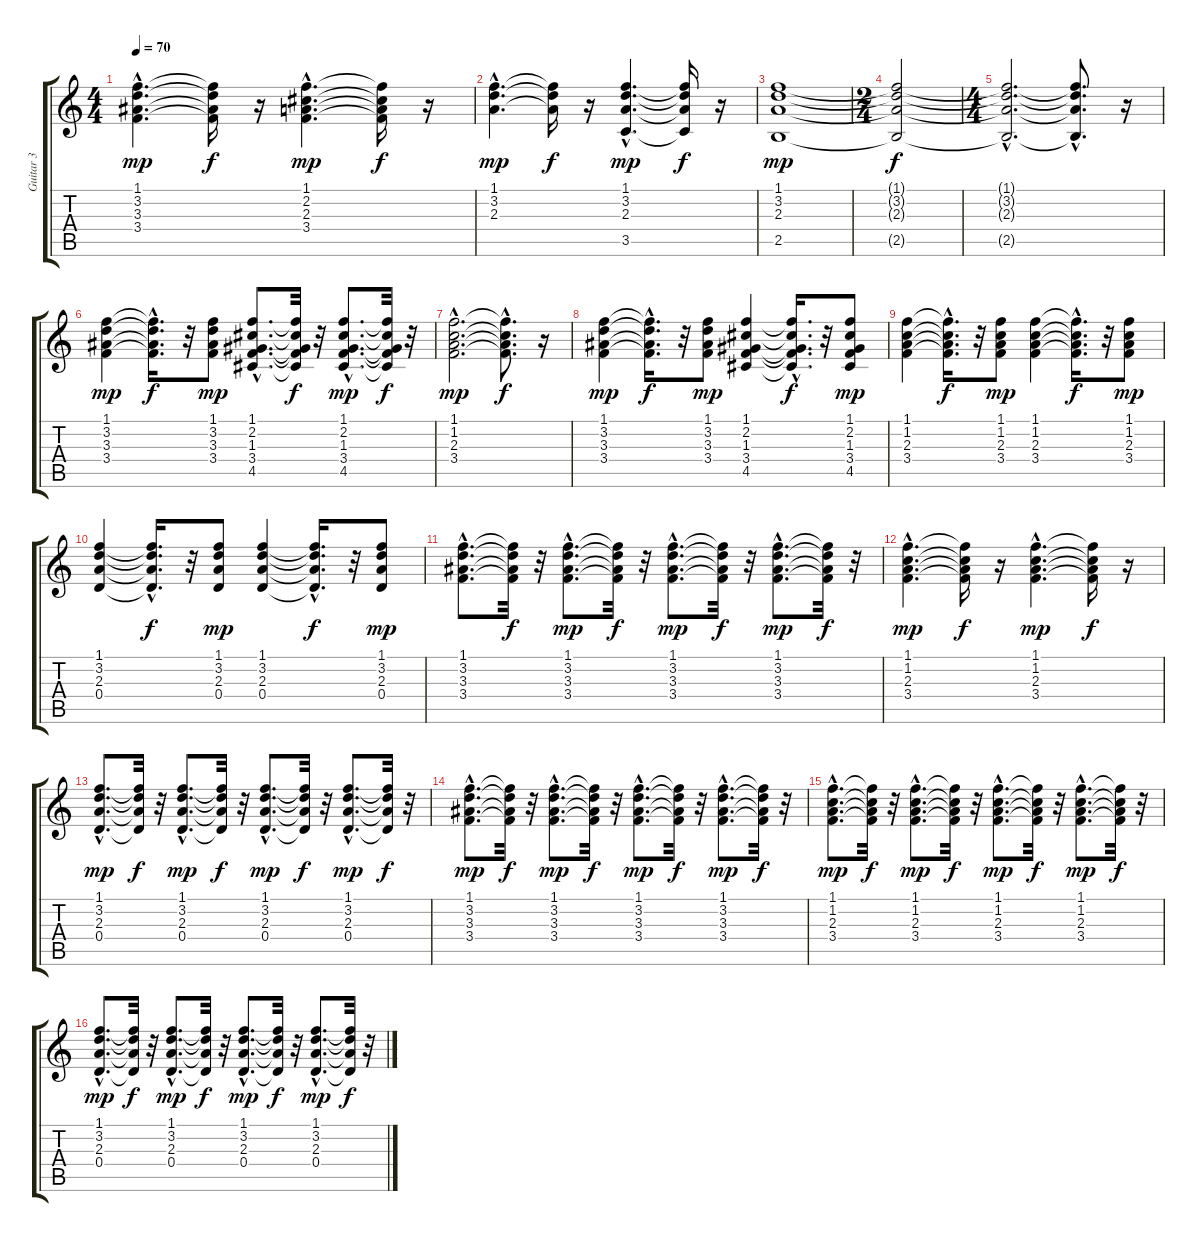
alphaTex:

\track ("Guitar 3" "Guitar 3") {instrument acousticguitarsteel}
\staff {score tabs}
\tuning (E4 B3 G3 D3 A2 E2) {hide}
\ts (4 4)
\tempo 70
\clef g2
\ks c
(1.1{hac} 3.2{hac} 3.3{hac} 3.4{hac}).4{d dy mp} (1.1{t} 3.2{t} 3.3{t} 3.4{t}).16{dy f} r.16 (1.1{hac} 2.2{hac} 2.3{hac} 3.4{hac}).4{d dy mp} (1.1{t} 2.2{t} 2.3{t} 3.4{t}).16{dy f} r.16 |
(1.1{hac} 3.2{hac} 2.3{hac}).4{d dy mp} (1.1{t} 3.2{t} 2.3{t}).16{dy f} r.16 (1.1{hac} 3.2{hac} 2.3{hac} 3.5{hac}).4{d dy mp} (1.1{t} 3.2{t} 2.3{t} 3.5{t}).16{dy f} r.16 |
(1.1 3.2 2.3 2.5).1{dy mp} |
\ts (2 4)
(1.1{t} 3.2{t} 2.3{t} 2.5{t}).2{dy f} |
\ts (4 4)
(1.1{hac t} 3.2{hac t} 2.3{hac t} 2.5{hac t}).2{d} (1.1{hac t} 3.2{hac t} 2.3{hac t} 2.5{hac t}).8{d} r.16 |
(1.1 3.2 3.3 3.4).4{dy mp instrument acousticgrandpiano} (1.1{hac t} 3.2{hac t} 3.3{hac t} 3.4{hac t}).16{d dy f} r.32 (1.1 3.2 3.3 3.4).8{dy mp} (1.1{hac} 2.2{hac} 1.3{hac} 3.4{hac} 4.5{hac}).8{d} (1.1{t} 2.2{t} 1.3{t} 3.4{t} 4.5{t}).32{dy f} r.32 (1.1{hac} 2.2{hac} 1.3{hac} 3.4{hac} 4.5{hac}).8{d dy mp} (1.1{t} 2.2{t} 1.3{t} 3.4{t} 4.5{t}).32{dy f} r.32 |
(1.1{hac} 1.2{hac} 2.3{hac} 3.4{hac}).2{d dy mp} (1.1{hac t} 1.2{hac t} 2.3{hac t} 3.4{hac t}).8{d dy f} r.16 |
(1.1 3.2 3.3 3.4).4{dy mp} (1.1{hac t} 3.2{hac t} 3.3{hac t} 3.4{hac t}).16{d dy f} r.32 (1.1 3.2 3.3 3.4).8{dy mp} (1.1 2.2 1.3 3.4 4.5).4 (1.1{hac t} 2.2{hac t} 1.3{hac t} 3.4{hac t} 4.5{hac t}).16{d dy f} r.32 (1.1 2.2 1.3 3.4 4.5).8{dy mp} |
(1.1 1.2 2.3 3.4).4 (1.1{hac t} 1.2{hac t} 2.3{hac t} 3.4{hac t}).16{d dy f} r.32 (1.1 1.2 2.3 3.4).8{dy mp} (1.1 1.2 2.3 3.4).4 (1.1{hac t} 1.2{hac t} 2.3{hac t} 3.4{hac t}).16{d dy f} r.32 (1.1 1.2 2.3 3.4).8{dy mp} |
(1.1 3.2 2.3 0.4).4 (1.1{hac t} 3.2{hac t} 2.3{hac t} 0.4{hac t}).16{d dy f} r.32 (1.1 3.2 2.3 0.4).8{dy mp} (1.1 3.2 2.3 0.4).4 (1.1{hac t} 3.2{hac t} 2.3{hac t} 0.4{hac t}).16{d dy f} r.32 (1.1 3.2 2.3 0.4).8{dy mp} |
(1.1{hac} 3.2{hac} 3.3{hac} 3.4{hac}).8{d} (1.1{t} 3.2{t} 3.3{t} 3.4{t}).32{dy f} r.32 (1.1{hac} 3.2{hac} 3.3{hac} 3.4{hac}).8{d dy mp} (1.1{t} 3.2{t} 3.3{t} 3.4{t}).32{dy f} r.32 (1.1{hac} 3.2{hac} 3.3{hac} 3.4{hac}).8{d dy mp} (1.1{t} 3.2{t} 3.3{t} 3.4{t}).32{dy f} r.32 (1.1{hac} 3.2{hac} 3.3{hac} 3.4{hac}).8{d dy mp} (1.1{t} 3.2{t} 3.3{t} 3.4{t}).32{dy f} r.32 |
(1.1{hac} 1.2{hac} 2.3{hac} 3.4{hac}).4{d dy mp} (1.1{t} 1.2{t} 2.3{t} 3.4{t}).16{dy f} r.16 (1.1{hac} 1.2{hac} 2.3{hac} 3.4{hac}).4{d dy mp} (1.1{t} 1.2{t} 2.3{t} 3.4{t}).16{dy f} r.16 |
(1.1{hac} 3.2{hac} 2.3{hac} 0.4{hac}).8{d dy mp} (1.1{t} 3.2{t} 2.3{t} 0.4{t}).32{dy f} r.32 (1.1{hac} 3.2{hac} 2.3{hac} 0.4{hac}).8{d dy mp} (1.1{t} 3.2{t} 2.3{t} 0.4{t}).32{dy f} r.32 (1.1{hac} 3.2{hac} 2.3{hac} 0.4{hac}).8{d dy mp} (1.1{t} 3.2{t} 2.3{t} 0.4{t}).32{dy f} r.32 (1.1{hac} 3.2{hac} 2.3{hac} 0.4{hac}).8{d dy mp} (1.1{t} 3.2{t} 2.3{t} 0.4{t}).32{dy f} r.32 |
(1.1{hac} 3.2{hac} 3.3{hac} 3.4{hac}).8{d dy mp} (1.1{t} 3.2{t} 3.3{t} 3.4{t}).32{dy f} r.32 (1.1{hac} 3.2{hac} 3.3{hac} 3.4{hac}).8{d dy mp} (1.1{t} 3.2{t} 3.3{t} 3.4{t}).32{dy f} r.32 (1.1{hac} 3.2{hac} 3.3{hac} 3.4{hac}).8{d dy mp} (1.1{t} 3.2{t} 3.3{t} 3.4{t}).32{dy f} r.32 (1.1{hac} 3.2{hac} 3.3{hac} 3.4{hac}).8{d dy mp} (1.1{t} 3.2{t} 3.3{t} 3.4{t}).32{dy f} r.32 |
(1.1{hac} 1.2{hac} 2.3{hac} 3.4{hac}).8{d dy mp} (1.1{t} 1.2{t} 2.3{t} 3.4{t}).32{dy f} r.32 (1.1{hac} 1.2{hac} 2.3{hac} 3.4{hac}).8{d dy mp} (1.1{t} 1.2{t} 2.3{t} 3.4{t}).32{dy f} r.32 (1.1{hac} 1.2{hac} 2.3{hac} 3.4{hac}).8{d dy mp} (1.1{t} 1.2{t} 2.3{t} 3.4{t}).32{dy f} r.32 (1.1{hac} 1.2{hac} 2.3{hac} 3.4{hac}).8{d dy mp} (1.1{t} 1.2{t} 2.3{t} 3.4{t}).32{dy f} r.32 |
(1.1{hac} 3.2{hac} 2.3{hac} 0.4{hac}).8{d dy mp} (1.1{t} 3.2{t} 2.3{t} 0.4{t}).32{dy f} r.32 (1.1{hac} 3.2{hac} 2.3{hac} 0.4{hac}).8{d dy mp} (1.1{t} 3.2{t} 2.3{t} 0.4{t}).32{dy f} r.32 (1.1{hac} 3.2{hac} 2.3{hac} 0.4{hac}).8{d dy mp} (1.1{t} 3.2{t} 2.3{t} 0.4{t}).32{dy f} r.32 (1.1{hac} 3.2{hac} 2.3{hac} 0.4{hac}).8{d dy mp} (1.1{t} 3.2{t} 2.3{t} 0.4{t}).32{dy f} r.32
